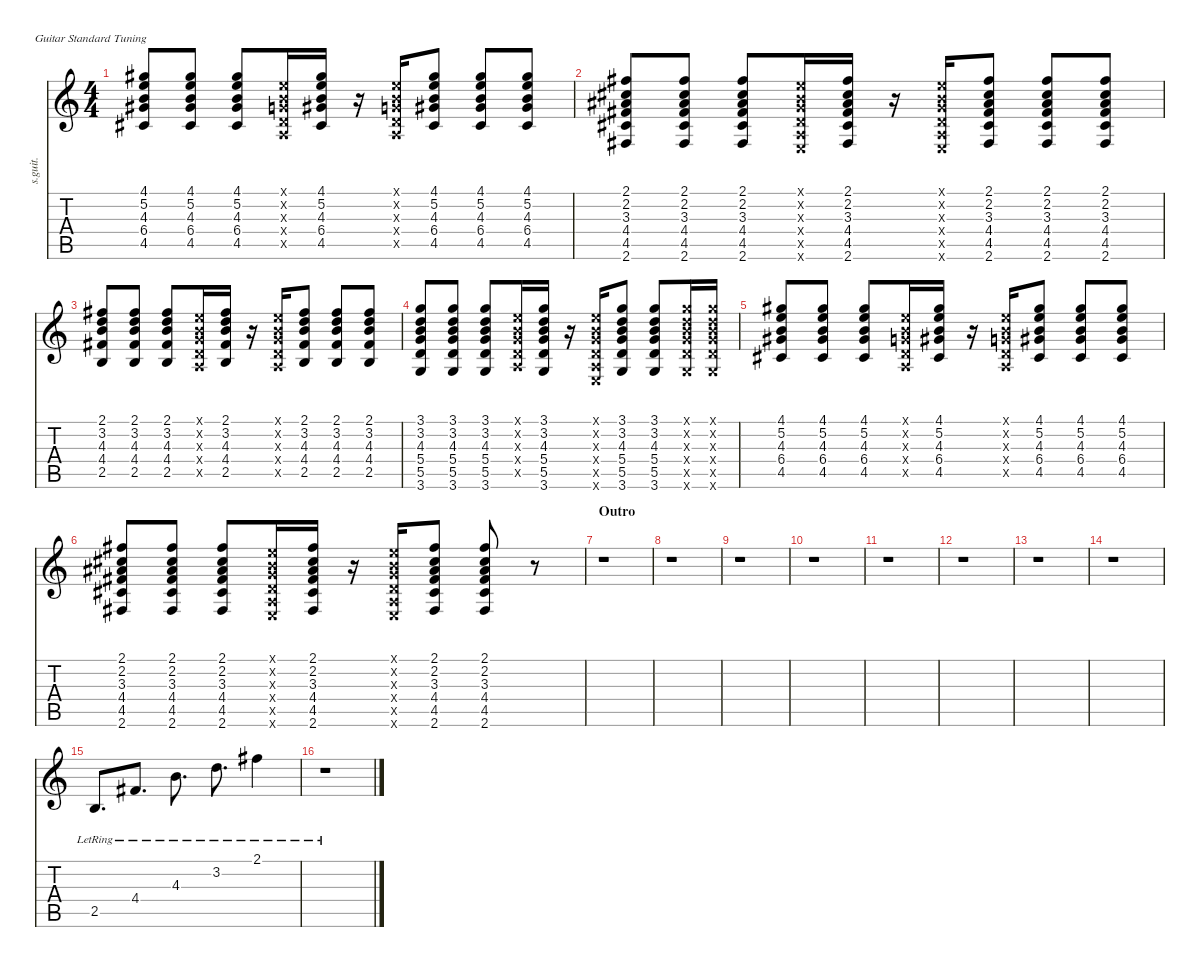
\defaultSystemsLayout 4
\hideDynamics
\bracketExtendMode nobrackets
\track ("Thomas Raggi (Guitar - Right)" "s.guit.") {instrument overdrivenguitar}
\staff {score tabs}
\tuning (E4 B3 G3 D3 A2 E2)
\ts (4 4)
\tempo (134 hide)
\clef g2
\ks c
(4.1{acc #} 5.2 4.3 6.4{acc #} 4.5{acc #}).8{lyrics (0 "") lyrics (1 "") lyrics (2 "") lyrics (3 "") lyrics (4 "") dy ff} (4.1{acc #} 5.2 4.3 6.4{acc #} 4.5{acc #}).8{lyrics (0 "") lyrics (1 "") lyrics (2 "") lyrics (3 "") lyrics (4 "")} (4.1{acc #} 5.2 4.3 6.4{acc #} 4.5{acc #}).8{lyrics (0 "") lyrics (1 "") lyrics (2 "") lyrics (3 "") lyrics (4 "")} (0.1{x} 0.2{x} 0.3{x} 0.4{x} 0.5{x}).16{lyrics (0 "") lyrics (1 "") lyrics (2 "") lyrics (3 "") lyrics (4 "")} (4.1{acc #} 5.2 4.3 6.4{acc #} 4.5{acc #}).16{lyrics (0 "") lyrics (1 "") lyrics (2 "") lyrics (3 "") lyrics (4 "")} r.16 (0.1{x} 0.2{x} 0.3{x} 0.4{x} 0.5{x}).16{lyrics (0 "") lyrics (1 "") lyrics (2 "") lyrics (3 "") lyrics (4 "")} (4.1{acc #} 5.2 4.3 6.4{acc #} 4.5{acc #}).8{lyrics (0 "") lyrics (1 "") lyrics (2 "") lyrics (3 "") lyrics (4 "")} (4.1{acc #} 5.2 4.3 6.4{acc #} 4.5{acc #}).8{lyrics (0 "") lyrics (1 "") lyrics (2 "") lyrics (3 "") lyrics (4 "")} (4.1{acc #} 5.2 4.3 6.4{acc #} 4.5{acc #}).8{lyrics (0 "") lyrics (1 "") lyrics (2 "") lyrics (3 "") lyrics (4 "")} |
(2.1{acc #} 2.2{acc #} 3.3{acc #} 4.4{acc #} 4.5{acc #} 2.6{acc #}).8{lyrics (0 "") lyrics (1 "") lyrics (2 "") lyrics (3 "") lyrics (4 "")} (2.1{acc #} 2.2{acc #} 3.3{acc #} 4.4{acc #} 4.5{acc #} 2.6{acc #}).8{lyrics (0 "") lyrics (1 "") lyrics (2 "") lyrics (3 "") lyrics (4 "")} (2.1{acc #} 2.2{acc #} 3.3{acc #} 4.4{acc #} 4.5{acc #} 2.6{acc #}).8{lyrics (0 "") lyrics (1 "") lyrics (2 "") lyrics (3 "") lyrics (4 "")} (0.1{x} 0.2{x} 0.3{x} 0.4{x} 0.5{x} 0.6{x}).16{lyrics (0 "") lyrics (1 "") lyrics (2 "") lyrics (3 "") lyrics (4 "")} (2.1{acc #} 2.2{acc #} 3.3{acc #} 4.4{acc #} 4.5{acc #} 2.6{acc #}).16{lyrics (0 "") lyrics (1 "") lyrics (2 "") lyrics (3 "") lyrics (4 "")} r.16 (0.1{x} 0.2{x} 0.3{x} 0.4{x} 0.5{x} 0.6{x}).16{lyrics (0 "") lyrics (1 "") lyrics (2 "") lyrics (3 "") lyrics (4 "")} (2.1{acc #} 2.2{acc #} 3.3{acc #} 4.4{acc #} 4.5{acc #} 2.6{acc #}).8{lyrics (0 "") lyrics (1 "") lyrics (2 "") lyrics (3 "") lyrics (4 "")} (2.1{acc #} 2.2{acc #} 3.3{acc #} 4.4{acc #} 4.5{acc #} 2.6{acc #}).8{lyrics (0 "") lyrics (1 "") lyrics (2 "") lyrics (3 "") lyrics (4 "")} (2.1{acc #} 2.2{acc #} 3.3{acc #} 4.4{acc #} 4.5{acc #} 2.6{acc #}).8{lyrics (0 "") lyrics (1 "") lyrics (2 "") lyrics (3 "") lyrics (4 "")} |
(2.1{acc #} 3.2 4.3 4.4{acc #} 2.5).8{lyrics (0 "") lyrics (1 "") lyrics (2 "") lyrics (3 "") lyrics (4 "")} (2.1{acc #} 3.2 4.3 4.4{acc #} 2.5).8{lyrics (0 "") lyrics (1 "") lyrics (2 "") lyrics (3 "") lyrics (4 "")} (2.1{acc #} 3.2 4.3 4.4{acc #} 2.5).8{lyrics (0 "") lyrics (1 "") lyrics (2 "") lyrics (3 "") lyrics (4 "")} (0.1{x} 0.2{x} 0.3{x} 0.4{x} 0.5{x}).16{lyrics (0 "") lyrics (1 "") lyrics (2 "") lyrics (3 "") lyrics (4 "")} (2.1{acc #} 3.2 4.3 4.4{acc #} 2.5).16{lyrics (0 "") lyrics (1 "") lyrics (2 "") lyrics (3 "") lyrics (4 "")} r.16 (0.1{x} 0.2{x} 0.3{x} 0.4{x} 0.5{x}).16{lyrics (0 "") lyrics (1 "") lyrics (2 "") lyrics (3 "") lyrics (4 "")} (2.1{acc #} 3.2 4.3 4.4{acc #} 2.5).8{lyrics (0 "") lyrics (1 "") lyrics (2 "") lyrics (3 "") lyrics (4 "")} (2.1{acc #} 3.2 4.3 4.4{acc #} 2.5).8{lyrics (0 "") lyrics (1 "") lyrics (2 "") lyrics (3 "") lyrics (4 "")} (2.1{acc #} 3.2 4.3 4.4{acc #} 2.5).8{lyrics (0 "") lyrics (1 "") lyrics (2 "") lyrics (3 "") lyrics (4 "")} |
(3.1 3.2 4.3 5.4 5.5 3.6).8{lyrics (0 "") lyrics (1 "") lyrics (2 "") lyrics (3 "") lyrics (4 "")} (3.1 3.2 4.3 5.4 5.5 3.6).8{lyrics (0 "") lyrics (1 "") lyrics (2 "") lyrics (3 "") lyrics (4 "")} (3.1 3.2 4.3 5.4 5.5 3.6).8{lyrics (0 "") lyrics (1 "") lyrics (2 "") lyrics (3 "") lyrics (4 "")} (0.1{x} 0.2{x} 0.3{x} 0.4{x} 0.5{x}).16{lyrics (0 "") lyrics (1 "") lyrics (2 "") lyrics (3 "") lyrics (4 "")} (3.1 3.2 4.3 5.4 5.5 3.6).16{lyrics (0 "") lyrics (1 "") lyrics (2 "") lyrics (3 "") lyrics (4 "")} r.16 (0.1{x} 0.2{x} 0.3{x} 0.4{x} 0.5{x} 0.6{x}).16{lyrics (0 "") lyrics (1 "") lyrics (2 "") lyrics (3 "") lyrics (4 "")} (3.1 3.2 4.3 5.4 5.5 3.6).8{lyrics (0 "") lyrics (1 "") lyrics (2 "") lyrics (3 "") lyrics (4 "")} (3.1 3.2 4.3 5.4 5.5 3.6).8{lyrics (0 "") lyrics (1 "") lyrics (2 "") lyrics (3 "") lyrics (4 "")} (3.1{x} 3.2{x} 4.3{x} 5.4{x} 5.5{x} 3.6{x}).16{lyrics (0 "") lyrics (1 "") lyrics (2 "") lyrics (3 "") lyrics (4 "")} (3.1{x} 3.2{x} 4.3{x} 5.4{x} 5.5{x} 3.6{x}).16{lyrics (0 "") lyrics (1 "") lyrics (2 "") lyrics (3 "") lyrics (4 "")} |
(4.1{acc #} 5.2 4.3 6.4{acc #} 4.5{acc #}).8{lyrics (0 "") lyrics (1 "") lyrics (2 "") lyrics (3 "") lyrics (4 "")} (4.1{acc #} 5.2 4.3 6.4{acc #} 4.5{acc #}).8{lyrics (0 "") lyrics (1 "") lyrics (2 "") lyrics (3 "") lyrics (4 "")} (4.1{acc #} 5.2 4.3 6.4{acc #} 4.5{acc #}).8{lyrics (0 "") lyrics (1 "") lyrics (2 "") lyrics (3 "") lyrics (4 "")} (0.1{x} 0.2{x} 0.3{x} 0.4{x} 0.5{x}).16{lyrics (0 "") lyrics (1 "") lyrics (2 "") lyrics (3 "") lyrics (4 "")} (4.1{acc #} 5.2 4.3 6.4{acc #} 4.5{acc #}).16{lyrics (0 "") lyrics (1 "") lyrics (2 "") lyrics (3 "") lyrics (4 "")} r.16 (0.1{x} 0.2{x} 0.3{x} 0.4{x} 0.5{x}).16{lyrics (0 "") lyrics (1 "") lyrics (2 "") lyrics (3 "") lyrics (4 "")} (4.1{acc #} 5.2 4.3 6.4{acc #} 4.5{acc #}).8{lyrics (0 "") lyrics (1 "") lyrics (2 "") lyrics (3 "") lyrics (4 "")} (4.1{acc #} 5.2 4.3 6.4{acc #} 4.5{acc #}).8{lyrics (0 "") lyrics (1 "") lyrics (2 "") lyrics (3 "") lyrics (4 "")} (4.1{acc #} 5.2 4.3 6.4{acc #} 4.5{acc #}).8{lyrics (0 "") lyrics (1 "") lyrics (2 "") lyrics (3 "") lyrics (4 "")} |
(2.1{acc #} 2.2{acc #} 3.3{acc #} 4.4{acc #} 4.5{acc #} 2.6{acc #}).8{lyrics (0 "") lyrics (1 "") lyrics (2 "") lyrics (3 "") lyrics (4 "")} (2.1{acc #} 2.2{acc #} 3.3{acc #} 4.4{acc #} 4.5{acc #} 2.6{acc #}).8{lyrics (0 "") lyrics (1 "") lyrics (2 "") lyrics (3 "") lyrics (4 "")} (2.1{acc #} 2.2{acc #} 3.3{acc #} 4.4{acc #} 4.5{acc #} 2.6{acc #}).8{lyrics (0 "") lyrics (1 "") lyrics (2 "") lyrics (3 "") lyrics (4 "")} (0.1{x} 0.2{x} 0.3{x} 0.4{x} 0.5{x} 0.6{x}).16{lyrics (0 "") lyrics (1 "") lyrics (2 "") lyrics (3 "") lyrics (4 "")} (2.1{acc #} 2.2{acc #} 3.3{acc #} 4.4{acc #} 4.5{acc #} 2.6{acc #}).16{lyrics (0 "") lyrics (1 "") lyrics (2 "") lyrics (3 "") lyrics (4 "")} r.16 (0.1{x} 0.2{x} 0.3{x} 0.4{x} 0.5{x} 0.6{x}).16{lyrics (0 "") lyrics (1 "") lyrics (2 "") lyrics (3 "") lyrics (4 "")} (2.1{acc #} 2.2{acc #} 3.3{acc #} 4.4{acc #} 4.5{acc #} 2.6{acc #}).8{lyrics (0 "") lyrics (1 "") lyrics (2 "") lyrics (3 "") lyrics (4 "")} (2.1{acc #} 2.2{acc #} 3.3{acc #} 4.4{acc #} 4.5{acc #} 2.6{acc #}).8{lyrics (0 "") lyrics (1 "") lyrics (2 "") lyrics (3 "") lyrics (4 "")} r.8 |
\section ("" "Outro")
r.1 |
r.1 |
r.1 |
r.1 |
r.1 |
r.1 |
r.1 |
r.1 |
2.5{lr}.8{d lyrics (0 "") lyrics (1 "") lyrics (2 "") lyrics (3 "") lyrics (4 "")} 4.4{lr acc #}.8{d lyrics (0 "") lyrics (1 "") lyrics (2 "") lyrics (3 "") lyrics (4 "")} 4.3{lr}.8{d lyrics (0 "") lyrics (1 "") lyrics (2 "") lyrics (3 "") lyrics (4 "")} 3.2{lr}.8{d lyrics (0 "") lyrics (1 "") lyrics (2 "") lyrics (3 "") lyrics (4 "")} 2.1{lr acc #}.4{lyrics (0 "") lyrics (1 "") lyrics (2 "") lyrics (3 "") lyrics (4 "")} |
r.1
